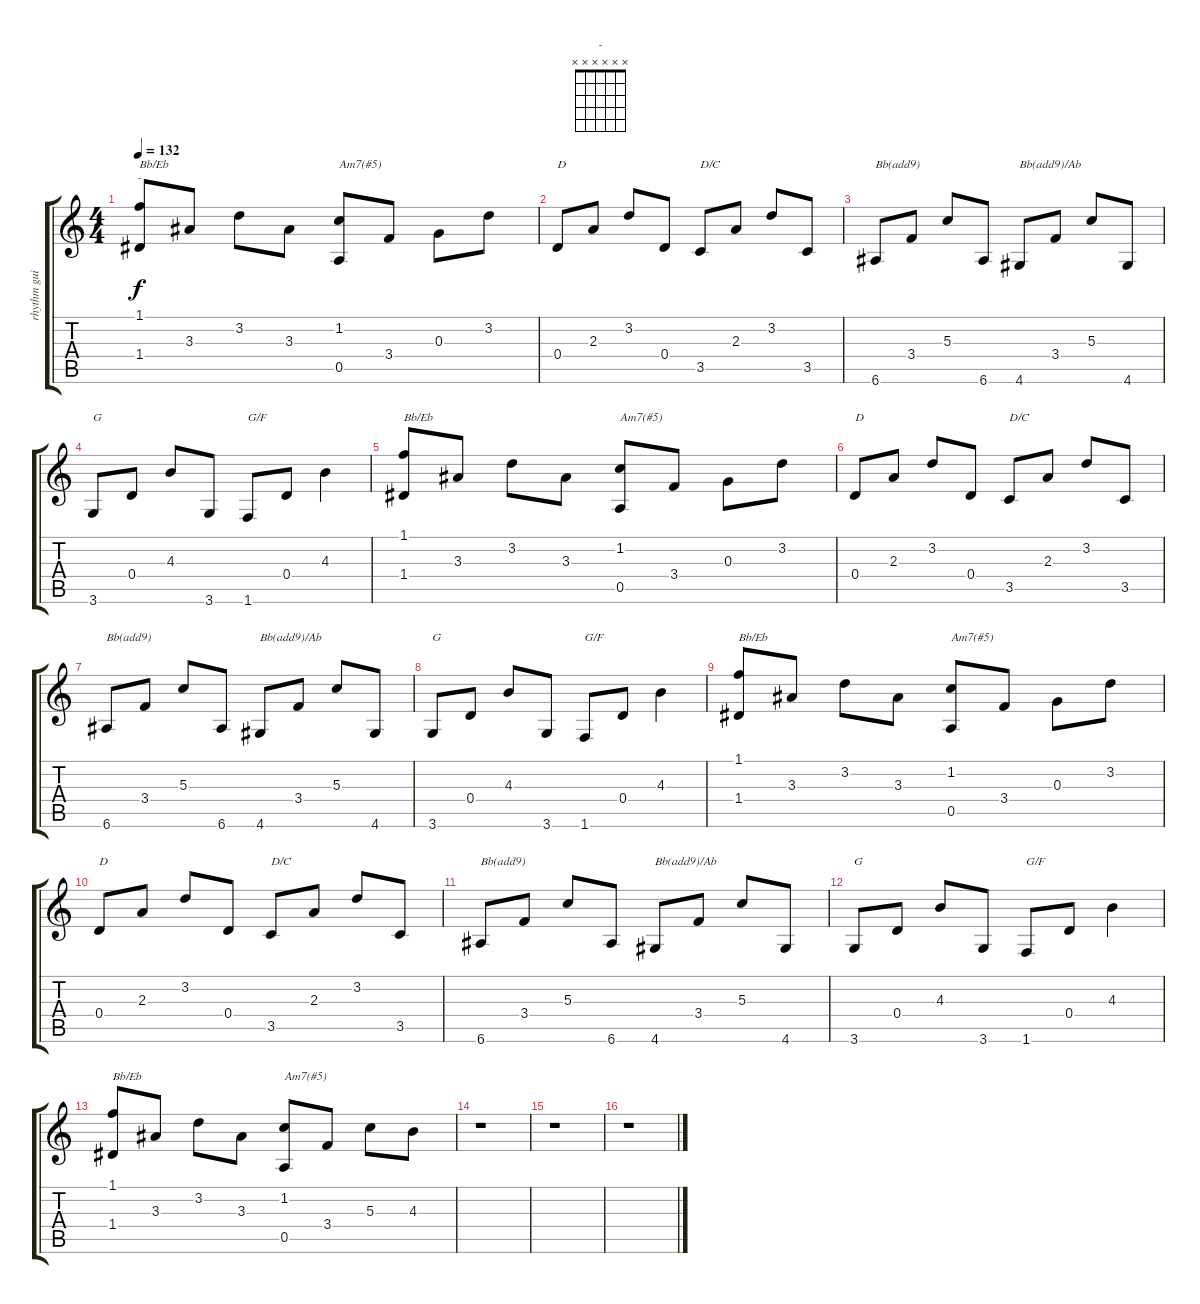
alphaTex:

\track ("rhythm guitar" "rhythm gui") {instrument distortionguitar}
\staff {score tabs}
\tuning (E4 B3 G3 D3 A2 E2) {hide}
\chord ("-" x x x x x x)
\ts (4 4)
\tempo 132
\clef g2
\ks c
(1.1 1.4).8{ch "-" txt "Bb/Eb" dy f} 3.3.8 3.2.8 3.3.8 (1.2 0.5).8{txt "Am7(#5)"} 3.4.8 0.3.8 3.2.8 |
0.4.8{txt "D"} 2.3.8 3.2.8 0.4.8 3.5.8{txt "D/C"} 2.3.8 3.2.8 3.5.8 |
6.6.8{txt "Bb(add9)"} 3.4.8 5.3.8 6.6.8 4.6.8{txt "Bb(add9)/Ab"} 3.4.8 5.3.8 4.6.8 |
3.6.8{txt "G"} 0.4.8 4.3.8 3.6.8 1.6.8{txt "G/F"} 0.4.8 4.3.4 |
(1.1 1.4).8{txt "Bb/Eb"} 3.3.8 3.2.8 3.3.8 (1.2 0.5).8{txt "Am7(#5)"} 3.4.8 0.3.8 3.2.8 |
0.4.8{txt "D"} 2.3.8 3.2.8 0.4.8 3.5.8{txt "D/C"} 2.3.8 3.2.8 3.5.8 |
6.6.8{txt "Bb(add9)"} 3.4.8 5.3.8 6.6.8 4.6.8{txt "Bb(add9)/Ab"} 3.4.8 5.3.8 4.6.8 |
3.6.8{txt "G"} 0.4.8 4.3.8 3.6.8 1.6.8{txt "G/F"} 0.4.8 4.3.4 |
(1.1 1.4).8{txt "Bb/Eb"} 3.3.8 3.2.8 3.3.8 (1.2 0.5).8{txt "Am7(#5)"} 3.4.8 0.3.8 3.2.8 |
0.4.8{txt "D"} 2.3.8 3.2.8 0.4.8 3.5.8{txt "D/C"} 2.3.8 3.2.8 3.5.8 |
6.6.8{txt "Bb(add9)"} 3.4.8 5.3.8 6.6.8 4.6.8{txt "Bb(add9)/Ab"} 3.4.8 5.3.8 4.6.8 |
3.6.8{txt "G"} 0.4.8 4.3.8 3.6.8 1.6.8{txt "G/F"} 0.4.8 4.3.4 |
(1.1 1.4).8{txt "Bb/Eb"} 3.3.8 3.2.8 3.3.8 (1.2 0.5).8{txt "Am7(#5)"} 3.4.8 5.3.8 4.3.8 |
r.1 |
r.1 |
r.1
